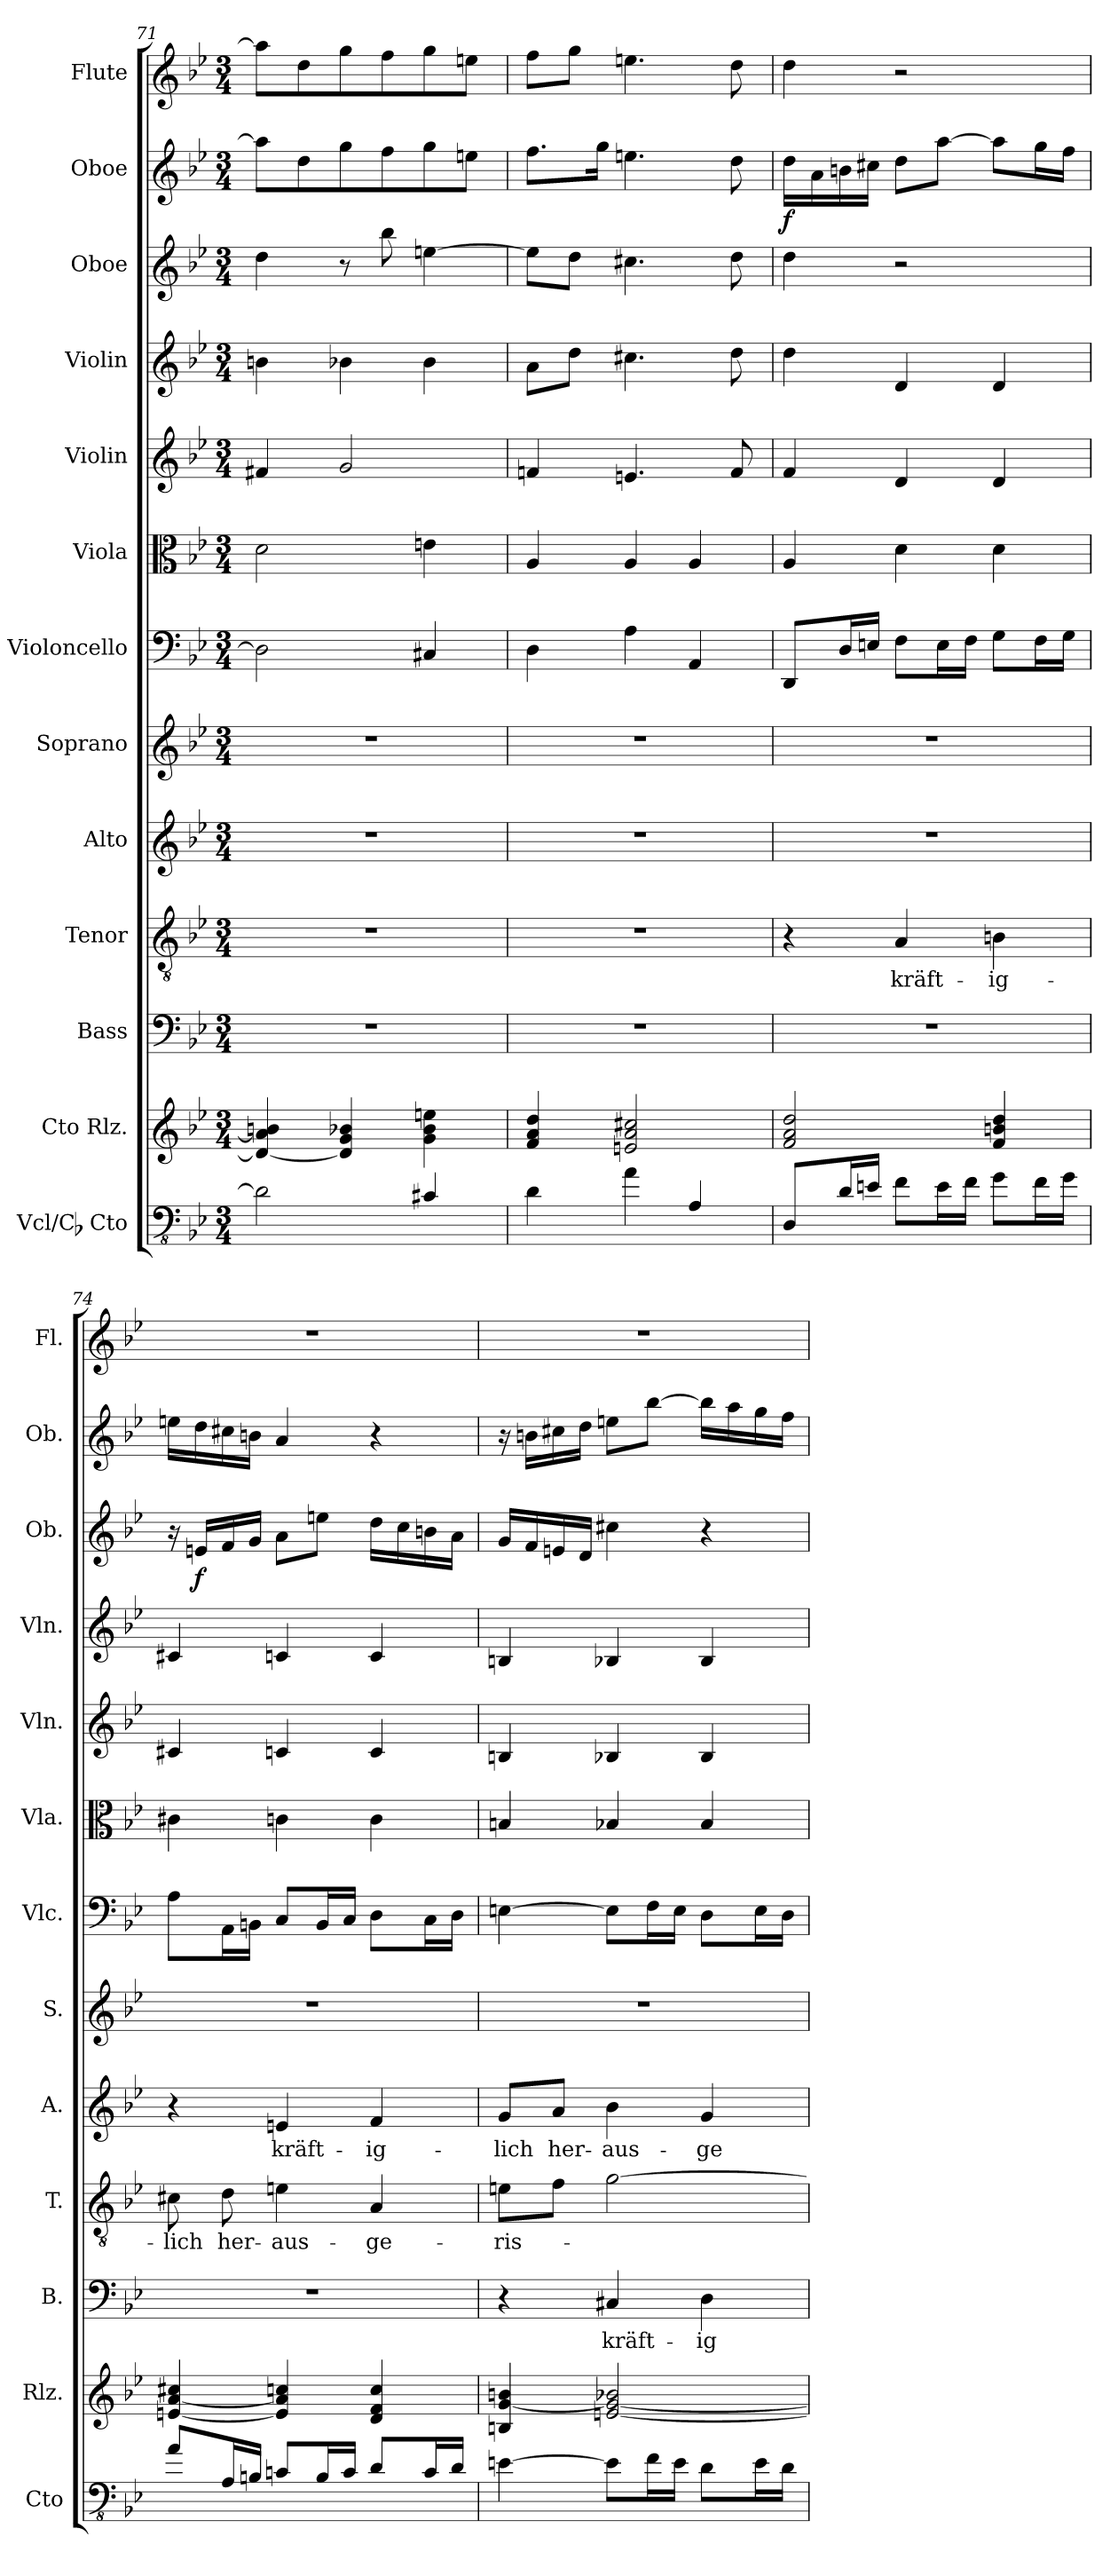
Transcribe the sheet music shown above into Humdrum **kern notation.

**kern	**kern	**kern	**text	**kern	**text	**kern	**text	**kern	**kern	**kern	**kern	**kern	**kern	**dynam	**kern	**dynam	**kern
*part13	*part12	*part11	*part11	*part10	*part10	*part9	*part9	*part8	*part7	*part6	*part5	*part4	*part3	*part3	*part2	*part2	*part1
*staff13	*staff12	*staff11	*staff11	*staff10	*staff10	*staff9	*staff9	*staff8	*staff7	*staff6	*staff5	*staff4	*staff3	*staff3	*staff2	*staff2	*staff1
*I"Vcl/Cb Cto	*I"Cto Rlz.	*I"Bass	*	*I"Tenor	*	*I"Alto	*	*I"Soprano	*I"Violoncello	*I"Viola	*I"Violin	*I"Violin	*I"Oboe	*	*I"Oboe	*	*I"Flute
*I'Cto	*I'Rlz.	*I'B.	*	*I'T.	*	*I'A.	*	*I'S.	*I'Vlc.	*I'Vla.	*I'Vln.	*I'Vln.	*I'Ob.	*	*I'Ob.	*	*I'Fl.
*clefFv4	*clefG2	*clefF4	*	*clefGv2	*	*clefG2	*	*clefG2	*clefF4	*clefC3	*clefG2	*clefG2	*clefG2	*	*clefG2	*	*clefG2
*ITrd7c12	*	*	*	*	*	*	*	*	*	*	*	*	*	*	*	*	*
*k[b-e-]	*k[b-e-]	*k[b-e-]	*	*k[b-e-]	*	*k[b-e-]	*	*k[b-e-]	*k[b-e-]	*k[b-e-]	*k[b-e-]	*k[b-e-]	*k[b-e-]	*	*k[b-e-]	*	*k[b-e-]
*M3/4	*M3/4	*M3/4	*	*M3/4	*	*M3/4	*	*M3/4	*M3/4	*M3/4	*M3/4	*M3/4	*M3/4	*	*M3/4	*	*M3/4
=71	=71	=71	=71	=71	=71	=71	=71	=71	=71	=71	=71	=71	=71	=71	=71	=71	=71
2DD\]	4d/_ 4a/] 4bn/	2.r	.	2.r	.	2.r	.	2.r	2D\]	2d\	4f#X/	4bn\	4dd\	.	8aa\L]	.	8aa\L]
.	.	.	.	.	.	.	.	.	.	.	.	.	.	.	8dd\	.	8dd\
.	4d/] 4g/ 4b-X/	.	.	.	.	.	.	.	.	.	2g/	4b-X\	8r	.	8gg\	.	8gg\
.	.	.	.	.	.	.	.	.	.	.	.	.	8bb-\	.	8ff\	.	8ff\
4CC#X/	4g\ 4b-\ 4een\	.	.	.	.	.	.	.	4C#X/	4en\	.	4b-\	[4een\	.	8gg\	.	8gg\
.	.	.	.	.	.	.	.	.	.	.	.	.	.	.	8een\J	.	8een\J
=72	=72	=72	=72	=72	=72	=72	=72	=72	=72	=72	=72	=72	=72	=72	=72	=72	=72
4DD\	4f/ 4a/ 4dd/	2.r	.	2.r	.	2.r	.	2.r	4D\	4A/	4fn/	8a\L	8ee\L]	.	8.ff\L	.	8ff\L
.	.	.	.	.	.	.	.	.	.	.	.	8dd\J	8dd\J	.	.	.	8gg\J
.	.	.	.	.	.	.	.	.	.	.	.	.	.	.	16gg\Jk	.	.
4AA\	2en/ 2a/ 2cc#X/	.	.	.	.	.	.	.	4A\	4A/	4.en/	4.cc#X\	4.cc#X\	.	4.een\	.	4.een\
4AAA/	.	.	.	.	.	.	.	.	4AA/	4A/	.	.	.	.	.	.	.
.	.	.	.	.	.	.	.	.	.	.	8f/	8dd\	8dd\	.	8dd\	.	8dd\
!!LO:PB:g=z
=73	=73	=73	=73	=73	=73	=73	=73	=73	=73	=73	=73	=73	=73	=73	=73	=73	=73
!	!	!	!	!	!	!	!	!	!	!	!	!	!	!	!	!LO:DY:b	!
8DDD/L	2f/ 2a/ 2dd/	2.r	.	4r	.	2.r	.	2.r	8DD/L	4A/	4f/	4dd\	4dd\	.	16dd\LL	f	4dd\
.	.	.	.	.	.	.	.	.	.	.	.	.	.	.	16a\	.	.
16DD/L	.	.	.	.	.	.	.	.	16D/L	.	.	.	.	.	16bn\	.	.
16EEn/JJ	.	.	.	.	.	.	.	.	16En/JJ	.	.	.	.	.	16cc#X\JJ	.	.
8FF\L	.	.	.	4A/	kräft-	.	.	.	8F\L	4d\	4d/	4d/	2r	.	8dd\L	.	2r
16EE\L	.	.	.	.	.	.	.	.	16E\L	.	.	.	.	.	[8aa\J	.	.
16FF\JJ	.	.	.	.	.	.	.	.	16F\JJ	.	.	.	.	.	.	.	.
8GG\L	4f/ 4bn/ 4dd/	.	.	4Bn\	-ig-	.	.	.	8G\L	4d\	4d/	4d/	.	.	8aa\L]	.	.
16FF\L	.	.	.	.	.	.	.	.	16F\L	.	.	.	.	.	16gg\L	.	.
16GG\JJ	.	.	.	.	.	.	.	.	16G\JJ	.	.	.	.	.	16ff\JJ	.	.
=74	=74	=74	=74	=74	=74	=74	=74	=74	=74	=74	=74	=74	=74	=74	=74	=74	=74
8AA\L	[4en/ [4a/ 4cc#X/	2.r	.	8c#X\	-lich	4r	.	2.r	8A\L	4c#X\	4c#X/	4c#X/	16r	.	16een\LL	.	2.r
!	!	!	!	!	!	!	!	!	!	!	!	!	!	!LO:DY:b	!	!	!
.	.	.	.	.	.	.	.	.	.	.	.	.	16en/LL	f	16dd\	.	.
16AAA/L	.	.	.	8d\	her-	.	.	.	16AA\L	.	.	.	16f/	.	16cc#X\	.	.
16BBBn/JJ	.	.	.	.	.	.	.	.	16BBn\JJ	.	.	.	16g/JJ	.	16bn\JJ	.	.
8CCn/L	4e/] 4a/] 4ccn/	.	.	4en\	-aus-	4en/	kräft-	.	8C/L	4cn\	4cn/	4cn/	8a\L	.	4a/	.	.
16BBB/L	.	.	.	.	.	.	.	.	16BB/L	.	.	.	8een\J	.	.	.	.
16CC/JJ	.	.	.	.	.	.	.	.	16C/JJ	.	.	.	.	.	.	.	.
8DD/L	4d/ 4f/ 4cc/	.	.	4A/	-ge-	4f/	-ig-	.	8D\L	4c\	4c/	4c/	16dd\LL	.	4r	.	.
.	.	.	.	.	.	.	.	.	.	.	.	.	16cc\	.	.	.	.
16CC/L	.	.	.	.	.	.	.	.	16C\L	.	.	.	16bn\	.	.	.	.
16DD/JJ	.	.	.	.	.	.	.	.	16D\JJ	.	.	.	16a\JJ	.	.	.	.
=75	=75	=75	=75	=75	=75	=75	=75	=75	=75	=75	=75	=75	=75	=75	=75	=75	=75
[4EEn\	4Bn/ [4g/ 4bn/	4r	.	8en\L	-ris-	8g/L	-lich	2.r	[4En\	4Bn/	4Bn/	4Bn/	16g/LL	.	16r	.	2.r
.	.	.	.	.	.	.	.	.	.	.	.	.	16f/	.	16bn\LL	.	.
.	.	.	.	8f\J	.	8a/J	her-	.	.	.	.	.	16en/	.	16cc#X\	.	.
.	.	.	.	.	.	.	.	.	.	.	.	.	16d/JJ	.	16dd\JJ	.	.
8EE\L]	[2en/ 2g/_ 2b-X/	4C#X/	kräft-	[2g\	.	4b-\	-aus-	.	8E\L]	4B-X/	4B-X/	4B-X/	4cc#X\	.	8een\L	.	.
16FF\L	.	.	.	.	.	.	.	.	16F\L	.	.	.	.	.	[8bb-\J	.	.
16EE\JJ	.	.	.	.	.	.	.	.	16E\JJ	.	.	.	.	.	.	.	.
8DD\L	.	4D\	-ig-	.	.	4g/	-ge-	.	8D\L	4B-/	4B-/	4B-/	4r	.	16bb-\LL]	.	.
.	.	.	.	.	.	.	.	.	.	.	.	.	.	.	16aa\	.	.
16EE\L	.	.	.	.	.	.	.	.	16E\L	.	.	.	.	.	16gg\	.	.
16DD\JJ	.	.	.	.	.	.	.	.	16D\JJ	.	.	.	.	.	16ff\JJ	.	.
=	=	=	=	=	=	=	=	=	=	=	=	=	=	=	=	=	=
*-	*-	*-	*-	*-	*-	*-	*-	*-	*-	*-	*-	*-	*-	*-	*-	*-	*-
